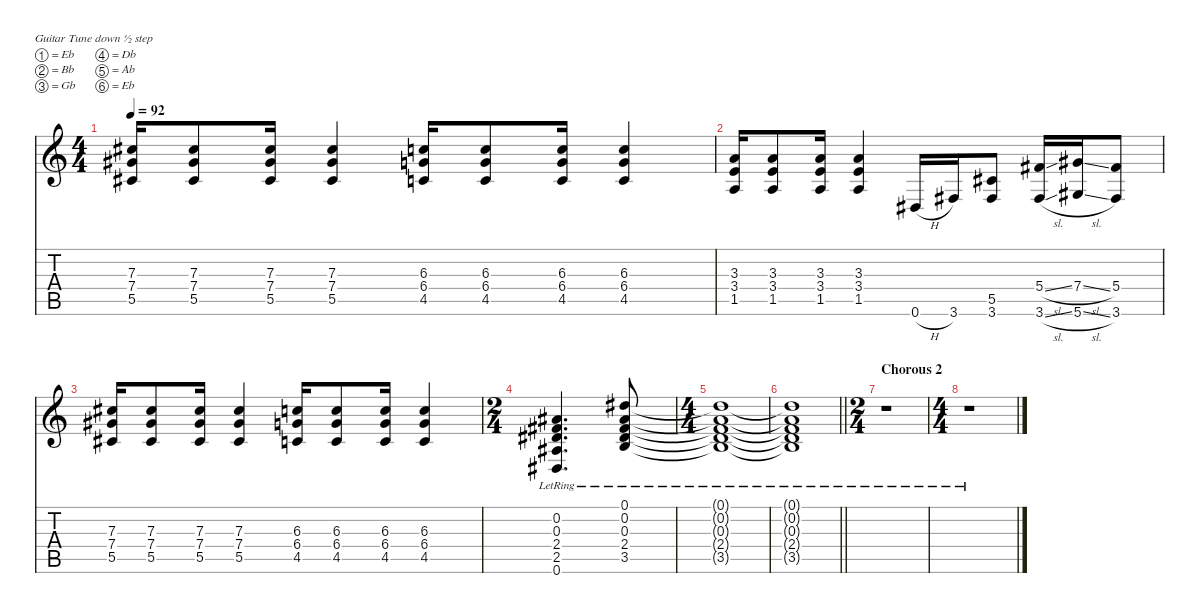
\defaultSystemsLayout 4
\hideDynamics
\bracketExtendMode nobrackets
\singleTrackTrackNamePolicy hidden
\multiTrackTrackNamePolicy hidden
\otherSystemsTrackNameOrientation horizontal
\track ("James" "dist.guit.") {mute instrument distortionguitar}
\staff {score tabs}
\tuning (Eb4 Bb3 Gb3 Db3 Ab2 Eb2)
\ts (4 4)
\tempo 92
\clef g2
\ks c
(7.3{acc #} 7.4{acc #} 5.5{acc #}).16{dy f beam Up} (7.3{acc #} 7.4{acc #} 5.5{acc #}).8{beam Up} (7.3{acc #} 7.4{acc #} 5.5{acc #}).16{beam Up} (7.3{acc #} 7.4{acc #} 5.5{acc #}).4{beam Up} (6.3 6.4 4.5).16{beam Up} (6.3 6.4 4.5).8{beam Up} (6.3 6.4 4.5).16{beam Up} (6.3 6.4 4.5).4{beam Up} |
(3.3 3.4 1.5).16{beam Up} (3.3 3.4 1.5).8{beam Up} (3.3 3.4 1.5).16{beam Up} (3.3 3.4 1.5).4{beam Up} 0.6{h acc #}.16{beam Up} 3.6{acc #}.16{beam Up} (5.5{acc #} 3.6{acc #}).8{beam Up} (5.4{sl acc #} 3.6{sl acc #}).16{beam Up} (7.4{sl acc #} 5.6{sl acc #}).16{beam Up} (5.4{acc #} 3.6{acc #}).8{beam Up} |
(7.3{acc #} 7.4{acc #} 5.5{acc #}).16{beam Up} (7.3{acc #} 7.4{acc #} 5.5{acc #}).8{beam Up} (7.3{acc #} 7.4{acc #} 5.5{acc #}).16{beam Up} (7.3{acc #} 7.4{acc #} 5.5{acc #}).4{beam Up} (6.3 6.4 4.5).16{beam Up} (6.3 6.4 4.5).8{beam Up} (6.3 6.4 4.5).16{beam Up} (6.3 6.4 4.5).4{beam Up} |
\ts (2 4)
\beaming (8 2 2 2 2)
(0.2{lr acc #} 0.3{lr acc #} 2.4{lr acc #} 2.5{lr acc #} 0.6{lr acc #}).4{d beam Up} (0.1{acc #} 0.2{lr acc #} 0.3{lr acc #} 2.4{lr acc #} 3.5{lr}).8{beam Up} |
\ts (4 4)
\beaming (8 2 2 2 2)
(0.1{t acc #} 0.2{lr t acc #} 0.3{lr t acc #} 2.4{lr t acc #} 3.5{lr t}).1{beam Up} |
\barLineRight lightlight
(0.1{t acc #} 0.2{lr t acc #} 0.3{lr t acc #} 2.4{lr t acc #} 3.5{lr t}).1{beam Up} |
\ts (2 4)
\beaming (8 2 2 2 2)
\section ("" "Chorous 2")
r.1{beam Down} |
\ts (4 4)
\beaming (8 2 2 2 2)
r.1{beam Down}
